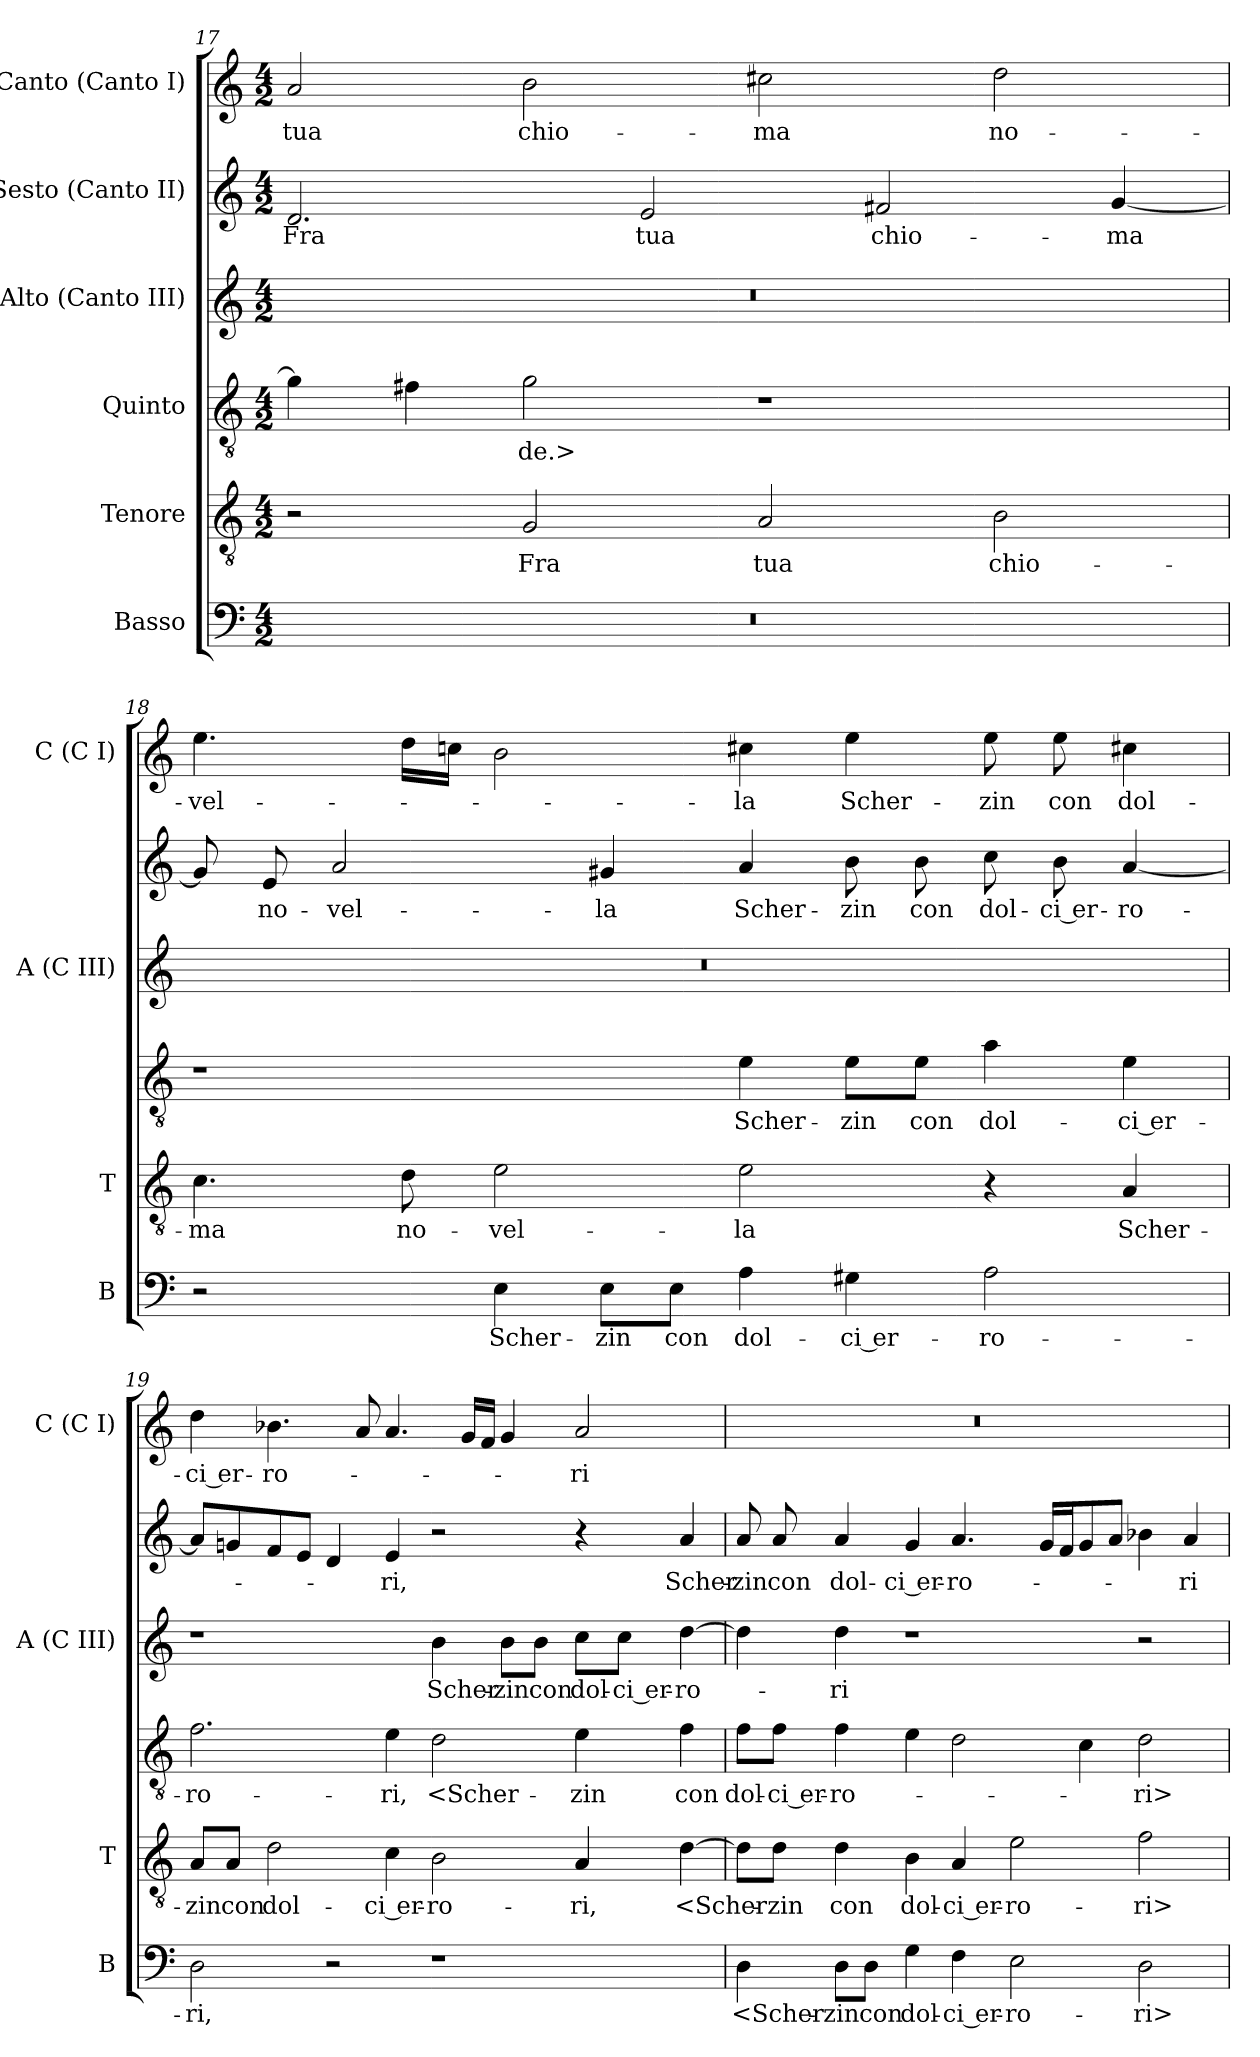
**kern	**text	**kern	**text	**kern	**text	**kern	**text	**kern	**text	**kern	**text
*part6	*part6	*part5	*part5	*part4	*part4	*part3	*part3	*part2	*part2	*part1	*part1
*staff6	*staff6	*staff5	*staff5	*staff4	*staff4	*staff3	*staff3	*staff2	*staff2	*staff1	*staff1
*I"Basso	*	*I"Tenore	*	*I"Quinto	*	*I"Alto (Canto III)	*	*I"Sesto (Canto II)	*	*I"Canto (Canto I)	*
*I'B	*	*I'T	*	*	*	*I'A (C III)	*	*	*	*I'C (C I)	*
*clefF4	*	*clefGv2	*	*clefGv2	*	*clefG2	*	*clefG2	*	*clefG2	*
*k[]	*	*k[]	*	*k[]	*	*k[]	*	*k[]	*	*k[]	*
*C:	*	*C:	*	*C:	*	*C:	*	*C:	*	*C:	*
*M4/2	*	*M4/2	*	*M4/2	*	*M4/2	*	*M4/2	*	*M4/2	*
=17	=17	=17	=17	=17	=17	=17	=17	=17	=17	=17	=17
0r	.	2r	.	4g]	.	0r	.	2.d	Fra	2a	tua
.	.	.	.	4f#X	.	.	.	.	.	.	.
.	.	2G	Fra	2g	-de.>	.	.	.	.	2b	chio-
.	.	.	.	.	.	.	.	2e	tua	.	.
.	.	2A	tua	1r	.	.	.	.	.	2cc#X	-ma
.	.	.	.	.	.	.	.	2f#X	chio-	.	.
.	.	2B	chio-	.	.	.	.	.	.	2dd	no-
.	.	.	.	.	.	.	.	[4g	-ma	.	.
=18	=18	=18	=18	=18	=18	=18	=18	=18	=18	=18	=18
2r	.	4.c	-ma	1r	.	0r	.	8g]	.	4.ee	-vel-
.	.	.	.	.	.	.	.	8e	no-	.	.
.	.	.	.	.	.	.	.	2a	-vel-	.	.
.	.	8d	no-	.	.	.	.	.	.	16ddLL	.
.	.	.	.	.	.	.	.	.	.	16ccnJJ	.
4E	Scher-	2e	-vel-	.	.	.	.	.	.	2b	.
8E\L	-zin	.	.	.	.	.	.	4g#X	-la	.	.
8E\J	con	.	.	.	.	.	.	.	.	.	.
4A	dol-	2e	-la	4e	Scher-	.	.	4a	Scher-	4cc#X	-la
4G#X	-ci er-	.	.	8e\L	-zin	.	.	8b	-zin	4ee	Scher-
.	.	.	.	8e\J	con	.	.	8b	con	.	.
2A	-ro-	4r	.	4a	dol-	.	.	8cc	dol-	8ee	-zin
.	.	.	.	.	.	.	.	8b	-ci er-	8ee	con
.	.	4A	Scher-	4e	-ci er-	.	.	[4a	-ro-	4cc#X	dol-
=19	=19	=19	=19	=19	=19	=19	=19	=19	=19	=19	=19
2D	-ri,	8A/L	-zin	2.f	-ro-	1r	.	8aL]	.	4dd	-ci er-
.	.	8A/J	con	.	.	.	.	8gn	.	.	.
.	.	2d	dol-	.	.	.	.	8f	.	4.b-X	-ro-
.	.	.	.	.	.	.	.	8eJ	.	.	.
2r	.	.	.	.	.	.	.	4d	.	.	.
.	.	.	.	.	.	.	.	.	.	8a	.
.	.	4c	-ci er-	4e	-ri,	.	.	4e	-ri,	4.a	.
1r	.	2B	-ro-	2d	<Scher-	4b	Scher-	2r	.	.	.
.	.	.	.	.	.	.	.	.	.	16gLL	.
.	.	.	.	.	.	.	.	.	.	16fJJ	.
.	.	.	.	.	.	8b\L	-zin	.	.	4g	.
.	.	.	.	.	.	8b\J	con	.	.	.	.
.	.	4A	-ri,	4e	-zin	8cc\L	dol-	4r	.	2a	-ri
.	.	.	.	.	.	8cc\J	-ci er-	.	.	.	.
.	.	[4d	<Scher-	4f	con	[4dd	-ro-	4a	Scher-	.	.
=20	=20	=20	=20	=20	=20	=20	=20	=20	=20	=20	=20
4D	<Scher-	8d\L]	.	8f\L	dol-	4dd]	.	8a	-zin	0r	.
.	.	8d\J	-zin	8f\J	-ci er-	.	.	8a	con	.	.
8D\L	-zin	4d	con	4f	-ro-	4dd	-ri	4a	dol-	.	.
8D\J	con	.	.	.	.	.	.	.	.	.	.
4G	dol-	4B	dol-	4e	.	1r	.	4g	-ci er-	.	.
4F	-ci er-	4A	-ci er-	2d	.	.	.	4.a	-ro-	.	.
2E	-ro-	2e	-ro-	.	.	.	.	.	.	.	.
.	.	.	.	.	.	.	.	16gLL	.	.	.
.	.	.	.	.	.	.	.	16fJ	.	.	.
.	.	.	.	4c	.	.	.	8g	.	.	.
.	.	.	.	.	.	.	.	8aJ	.	.	.
2D	-ri>	2f	-ri>	2d	-ri>	2r	.	4b-X	.	.	.
.	.	.	.	.	.	.	.	4a	-ri	.	.
=	=	=	=	=	=	=	=	=	=	=	=
*-	*-	*-	*-	*-	*-	*-	*-	*-	*-	*-	*-
